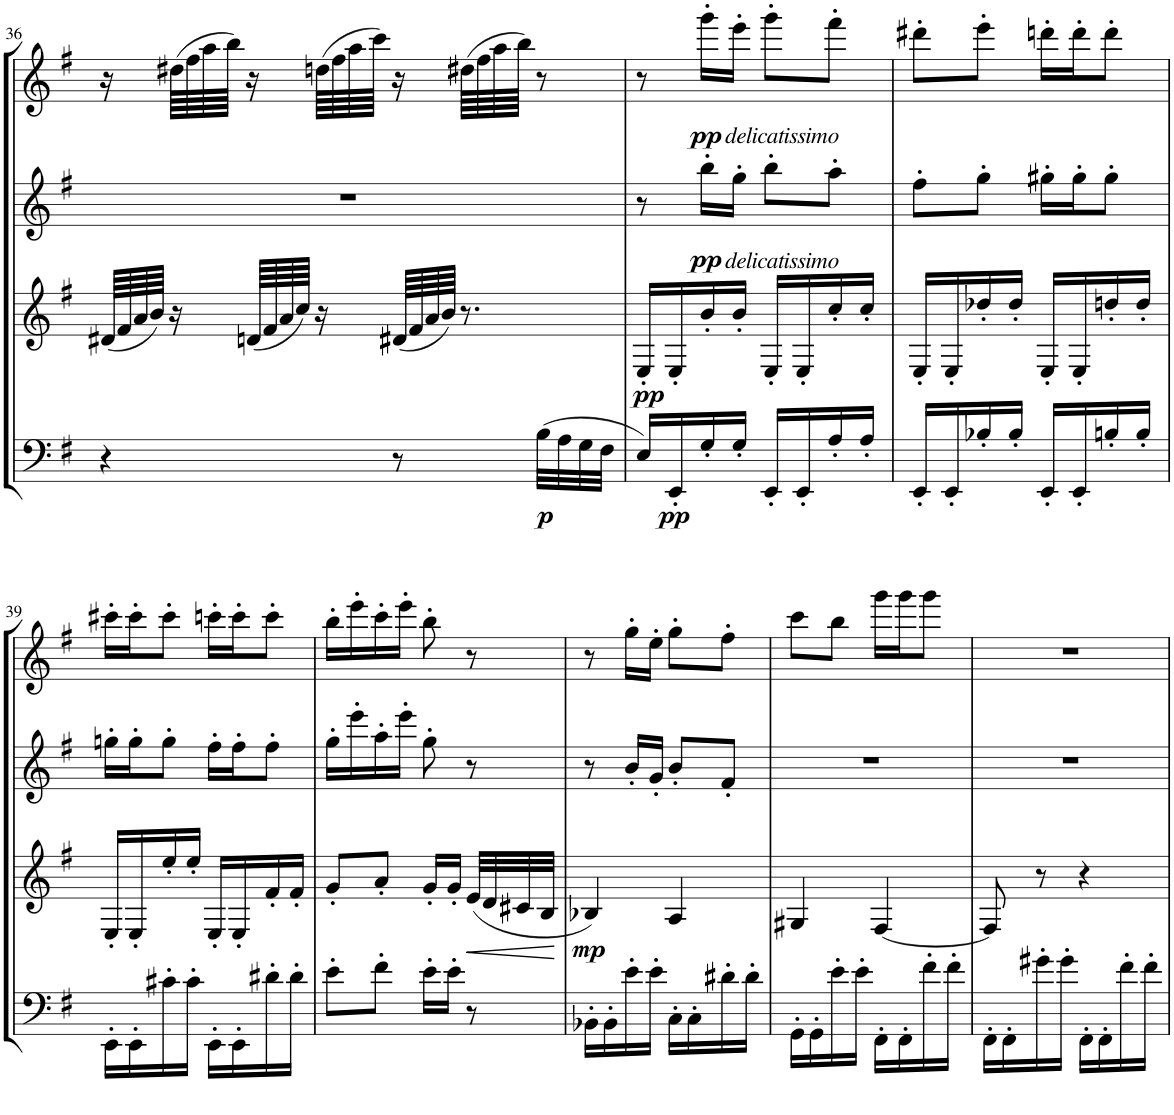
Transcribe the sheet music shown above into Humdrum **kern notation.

**kern	**dynam	**kern	**dynam	**kern	**dynam	**kern	**dynam
*part4	*part4	*part3	*part3	*part2	*part2	*part1	*part1
*staff4	*staff4	*staff3	*staff3	*staff2	*staff2	*staff1	*staff1
*I"Bassoon	*	*I"Bb Clarinet	*	*I"Oboe	*	*I"Flute	*
*I'Bsn	*	*I'Cl	*	*I'Ob	*	*I'Fl	*
!!LO:PB:g=z
*clefF4	*	*clefG2	*	*clefG2	*	*clefG2	*
*	*	*ITrd1c2	*	*	*	*	*
*k[f#]	*	*k[f#]	*	*k[f#]	*	*k[f#]	*
*M2/4	*	*M2/4	*	*M2/4	*	*M2/4	*
=36	=36	=36	=36	=36	=36	=36	=36
4r	.	(64d#X/LLLL	.	2r	.	16r	.
.	.	64f#/	.	.	.	.	.
.	.	64a/	.	.	.	.	.
.	.	64b/JJJJ)	.	.	.	.	.
.	.	16r	.	.	.	(64dd#X\LLLL	.
.	.	.	.	.	.	64ff#\	.
.	.	.	.	.	.	64aa\	.
.	.	.	.	.	.	64bb\JJJJ)	.
.	.	(64dn/LLLL	.	.	.	16r	.
.	.	64f#/	.	.	.	.	.
.	.	64a/	.	.	.	.	.
.	.	64cc/JJJJ)	.	.	.	.	.
.	.	16r	.	.	.	(64ddn\LLLL	.
.	.	.	.	.	.	64ff#\	.
.	.	.	.	.	.	64aa\	.
.	.	.	.	.	.	64ccc\JJJJ)	.
8r	.	(64d#X/LLLL	.	.	.	16r	.
.	.	64f#/	.	.	.	.	.
.	.	64a/	.	.	.	.	.
.	.	64b/JJJJ)	.	.	.	.	.
.	.	8.r	.	.	.	(64dd#X\LLLL	.
.	.	.	.	.	.	64ff#\	.
.	.	.	.	.	.	64aa\	.
.	.	.	.	.	.	64bb\JJJJ)	.
!	!LO:DY:b	!	!	!	!	!	!
(32B\LLL	p	.	.	.	.	8r	.
32A\	.	.	.	.	.	.	.
32G\	.	.	.	.	.	.	.
32F#\JJJ	.	.	.	.	.	.	.
=37	=37	=37	=37	=37	=37	=37	=37
!	!	!	!LO:DY:b	!	!	!	!
16E/LL)	.	16E'/LL	pp	8r	.	8r	.
!	!LO:DY:b	!	!	!	!	!	!
16EE'/	pp	16E'/	.	.	.	.	.
!	!	!	!	!	!	!LO:TX:b:i:t=delicatissimo	!
!	!	!	!	!LO:TX:b:i:t=delicatissimo	!	!	!
!	!	!	!	!	!LO:DY:b	!	!LO:DY:b
16G'/	.	16b'/	.	16bb'\LL	pp	16ggg'\LL	pp
16G'/JJ	.	16b'/JJ	.	16gg'\JJ	.	16eee'\JJ	.
16EE'/LL	.	16E'/LL	.	8bb'\L	.	8ggg'\L	.
16EE'/	.	16E'/	.	.	.	.	.
16A'/	.	16cc'/	.	8aa'\J	.	8fff#'\J	.
16A'/JJ	.	16cc'/JJ	.	.	.	.	.
=38	=38	=38	=38	=38	=38	=38	=38
16EE'/LL	.	16E'/LL	.	8ff#'\L	.	8ddd#X'\L	.
16EE'/	.	16E'/	.	.	.	.	.
16B-X'/	.	16dd-X'/	.	8gg'\J	.	8eee'\J	.
16B-'/JJ	.	16dd-'/JJ	.	.	.	.	.
16EE'/LL	.	16E'/LL	.	16gg#X'\LL	.	16dddn'\LL	.
16EE'/	.	16E'/	.	16gg#'\J	.	16ddd'\J	.
16Bn'/	.	16ddn'/	.	8gg#'\J	.	8ddd'\J	.
16B'/JJ	.	16dd'/JJ	.	.	.	.	.
!!LO:LB:g=z
=39	=39	=39	=39	=39	=39	=39	=39
16EE'\LL	.	16E'/LL	.	16ggn'\LL	.	16ccc#X'\LL	.
16EE'\	.	16E'/	.	16gg'\J	.	16ccc#'\J	.
16c#X'\	.	16ee'/	.	8gg'\J	.	8ccc#'\J	.
16c#'\JJ	.	16ee'/JJ	.	.	.	.	.
16EE'\LL	.	16E'/LL	.	16ff#'\LL	.	16cccn'\LL	.
16EE'\	.	16E'/	.	16ff#'\J	.	16ccc'\J	.
16d#X'\	.	16f#'/	.	8ff#'\J	.	8ccc'\J	.
16d#'\JJ	.	16f#'/JJ	.	.	.	.	.
=40	=40	=40	=40	=40	=40	=40	=40
8e'\L	.	8g'/L	.	16gg'\LL	.	16bb'\LL	.
.	.	.	.	16eee'\	.	16eee'\	.
8f#'\J	.	8a'/J	.	16aa'\	.	16ccc'\	.
.	.	.	.	16eee'\JJ	.	16eee'\JJ	.
16e'\LL	.	16g'/LL	.	8gg'\	.	8bb'\	.
16e'\JJ	.	16g'/JJ	.	.	.	.	.
!	!	!	!LO:HP:b	!	!	!	!
8r	.	(32e/LLL	<	8r	.	8r	.
.	.	32d/	.	.	.	.	.
.	.	32c#X/	.	.	.	.	.
.	.	32B/JJJ	.	.	.	.	.
.	.	.	[	.	.	.	.
=41	=41	=41	=41	=41	=41	=41	=41
!	!	!	!LO:DY:b	!	!	!	!
16BB-X'\LL	.	4B-X/)	mp	8r	.	8r	.
16BB-'\	.	.	.	.	.	.	.
16e'\	.	.	.	16b'/LL	.	16gg'\LL	.
16e'\JJ	.	.	.	16g'/JJ	.	16ee'\JJ	.
16C'\LL	.	4A/	.	8b'/L	.	8gg'\L	.
16C'\	.	.	.	.	.	.	.
16d#X'\	.	.	.	8f#'/J	.	8ff#'\J	.
16d#'\JJ	.	.	.	.	.	.	.
=42	=42	=42	=42	=42	=42	=42	=42
16GG'\LL	.	4G#X/	.	2r	.	8ccc\L	.
16GG'\	.	.	.	.	.	.	.
16e'\	.	.	.	.	.	8bb\J	.
16e'\JJ	.	.	.	.	.	.	.
16FF#'\LL	.	[4F#/	.	.	.	16ggg\LL	.
16FF#'\	.	.	.	.	.	16ggg\J	.
16f#'\	.	.	.	.	.	8ggg\J	.
16f#'\JJ	.	.	.	.	.	.	.
=43	=43	=43	=43	=43	=43	=43	=43
16FF#'\LL	.	8F#/]	.	2r	.	2r	.
16FF#'\	.	.	.	.	.	.	.
16g#X'\	.	8r	.	.	.	.	.
16g#'\JJ	.	.	.	.	.	.	.
16FF#'\LL	.	4r	.	.	.	.	.
16FF#'\	.	.	.	.	.	.	.
16f#'\	.	.	.	.	.	.	.
16f#'\JJ	.	.	.	.	.	.	.
=	=	=	=	=	=	=	=
*-	*-	*-	*-	*-	*-	*-	*-
